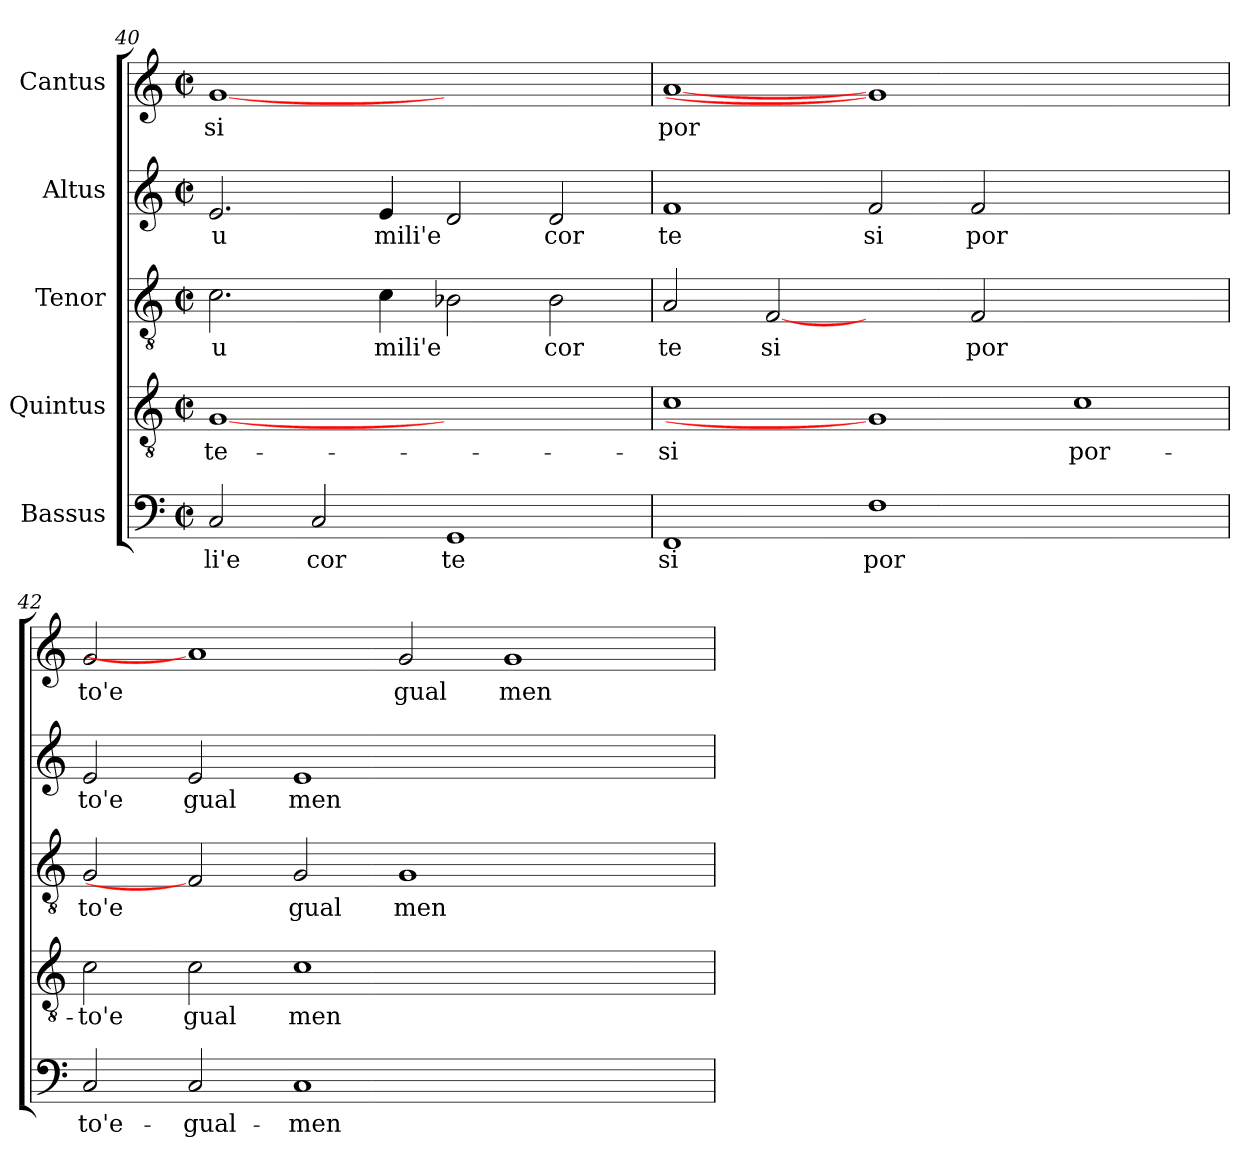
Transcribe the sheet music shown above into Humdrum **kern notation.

**kern	**text	**kern	**text	**kern	**text	**kern	**text	**kern	**text
*part5	*part5	*part4	*part4	*part3	*part3	*part2	*part2	*part1	*part1
*staff5	*staff5	*staff4	*staff4	*staff3	*staff3	*staff2	*staff2	*staff1	*staff1
*I"Bassus	*	*I"Quintus	*	*I"Tenor	*	*I"Altus	*	*I"Cantus	*
*clefF4	*	*clefGv2	*	*clefGv2	*	*clefG2	*	*clefG2	*
*k[]	*	*k[]	*	*k[]	*	*k[]	*	*k[]	*
*C:	*	*C:	*	*C:	*	*C:	*	*C:	*
*M2/2	*	*M2/2	*	*M2/2	*	*M2/2	*	*M2/2	*
*met(c|)	*	*met(c|)	*	*met(c|)	*	*met(c|)	*	*met(c|)	*
=40	=40	=40	=40	=40	=40	=40	=40	=40	=40
!	!LO:LY:b:cj	!	!LO:LY:b:cj	!	!LO:LY:b	!	!LO:LY:b:cj	!	!LO:LY:b:cj
2C/	li'e	[1G	-te-	2.c\	u	2.e/	u	[1g	si
!	!LO:LY:b:cj	!	!	!	!	!	!	!	!
2C/	cor	.	.	.	.	.	.	.	.
!	!	!	!	!	!LO:LY:b	!	!LO:LY:b:cj	!	!
.	.	.	.	4c\	mili'e	4e/	mili'e	.	.
!	!LO:LY:b:cj	!	!	!	!LO:LY:b	!	!LO:LY:b:cj	!	!
1GG	te	1ryy	.	2B-X\	.	2d/	.	1ryy	.
!	!	!	!	!	!LO:LY:b	!	!LO:LY:b:cj	!	!
.	.	.	.	2B-\	cor	2d/	cor	.	.
=41	=41	=41	=41	=41	=41	=41	=41	=41	=41
!	!LO:LY:b:cj	!	!LO:LY:b:cj	!	!LO:LY:b	!	!LO:LY:b:cj	!	!LO:LY:b:cj
1FF	si	1c	-si	2A/	te	1f	te	[1a	por
!	!	!	!	!	!LO:LY:b	!	!	!	!
.	.	.	.	[2F	si	.	.	.	.
!	!LO:LY:b:cj	!	!	!	!	!	!LO:LY:b:cj	!	!
1F	por	1G]	.	2ryy	.	2f/	si	1g]	.
!	!	!	!	!	!LO:LY:b	!	!LO:LY:b:cj	!	!
.	.	.	.	2F/	por	2f/	por	.	.
!	!	!	!LO:LY:b:cj	!	!	!	!	!	!
1ryy	.	1c	por-	1ryy	.	1ryy	.	1ryy	.
!!LO:LB:g=z
=42	=42	=42	=42	=42	=42	=42	=42	=42	=42
!	!LO:LY:b:cj	!	!LO:LY:b:cj	!	!LO:LY:b	!	!LO:LY:b:cj	!	!LO:LY:b:cj
2C/	to'e-	2c\	-to'e	2G/	to'e	2e/	to'e	2g/	to'e
!	!LO:LY:b:cj	!	!LO:LY:b:cj	!	!	!	!LO:LY:b:cj	!	!
2C/	-gual-	2c\	gual	2F]	.	2e/	gual	1a]	.
!	!LO:LY:b:cj	!	!LO:LY:b:cj	!	!LO:LY:b	!	!LO:LY:b:cj	!	!
1C	-men-	1c	men	2G/	gual	1e	men	.	.
!	!	!	!	!	!LO:LY:b	!	!	!	!LO:LY:b:cj
.	.	.	.	1G	men	.	.	2g/	gual
!	!	!	!	!	!	!	!	!	!LO:LY:b:cj
1ryy	.	1ryy	.	.	.	1ryy	.	1g	men
.	.	.	.	2ryy	.	.	.	.	.
=	=	=	=	=	=	=	=	=	=
*-	*-	*-	*-	*-	*-	*-	*-	*-	*-
